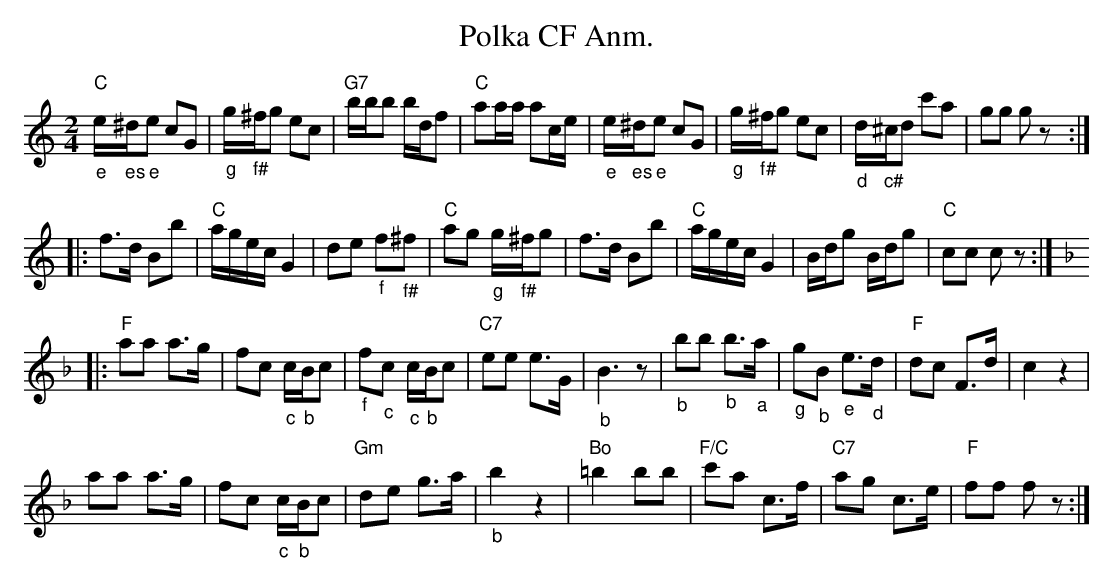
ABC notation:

X:1
T: Polka CF Anm.
M:2/4
L:1/16
K:C
"C""_e"e"_es"^d"_e"e2 c2G2 | "_g"g"_f#"^fg2 e2c2 | "G7"bbb2 bdf2 | "C"a2aa a2ce | \
   "_e"e"_es"^d"_e"e2 c2G2 | "_g"g"_f#"^fg2 e2c2 | "_d"d"_c#"^cd2 c'2a2 | g2g2 g2 z2  :| [L:1/8]
|: f>d Bb | "C"a/g/e/c/ G2 | de "_f"f"_f#"^f | "C"ag "_g"g/"_f#"^f/g | f>d Bb | "C"a/g/e/c/ G2 | B/d/g B/d/g | "C"cc cz :|  [K:F]
|:"F"aa a>g | fc "_c"c/"_b"B/c | "_f"f"_c"c "_c"c/"_b"B/c | "C7"ee e>G | "_b"B3 z | "_b"bb "_b"b>"_a"a | "_g"g"_b"B "_e"e>"_d"d | "F"dc F>d | c2 z2 |
aa a>g | fc "_c"c/"_b"B/c | "Gm"de g>a | "_b"b2 z2 | "Bo"=b2 bb | "F/C"c'a c>f | "C7"ag c>e | "F"ff f z :|
